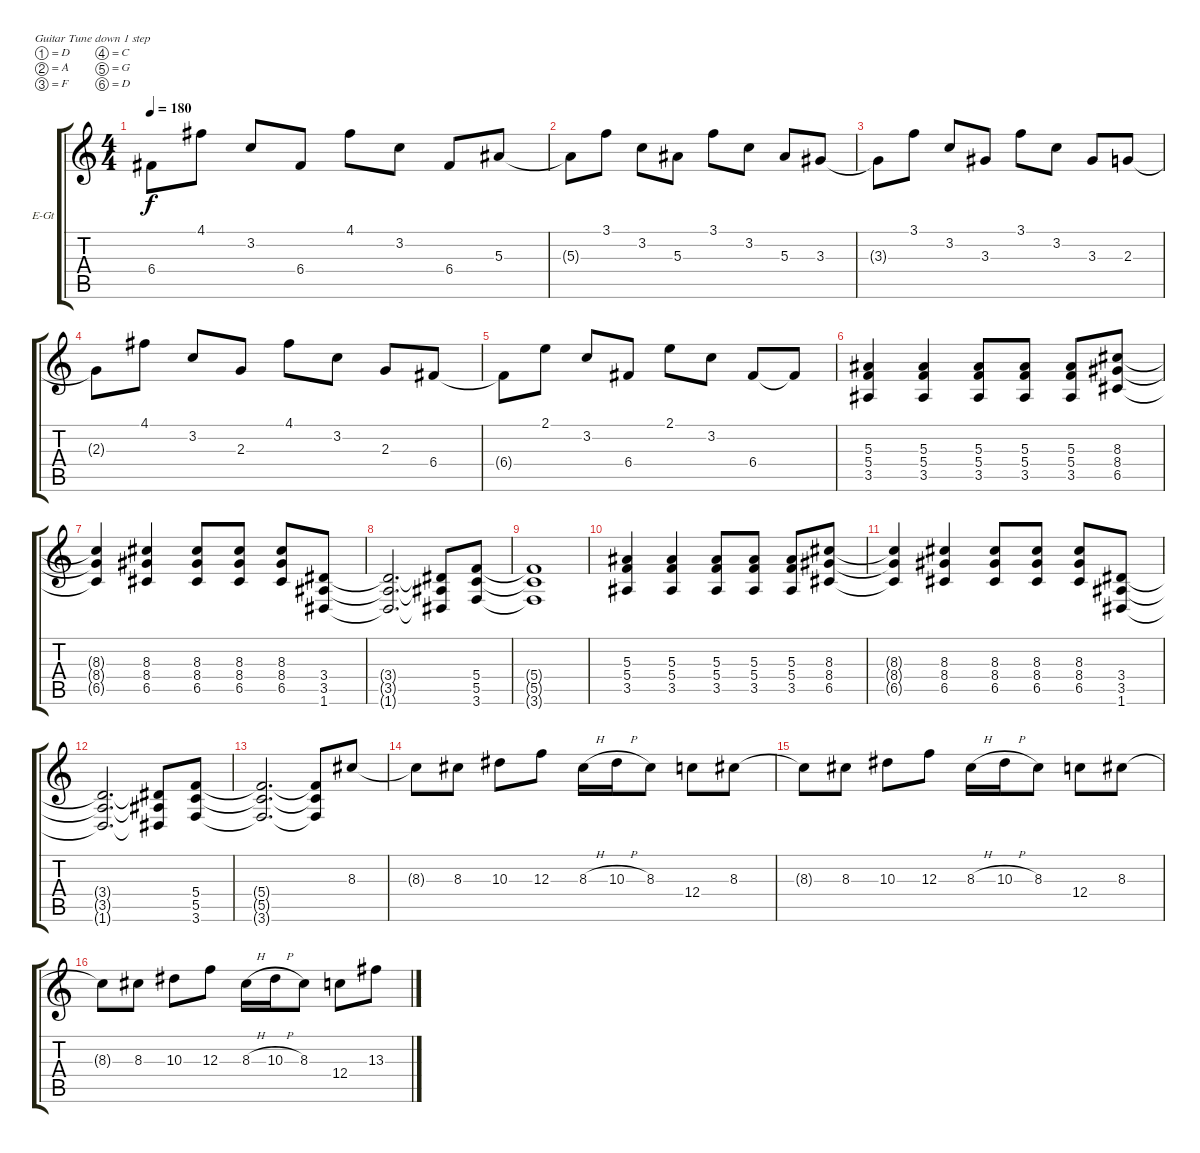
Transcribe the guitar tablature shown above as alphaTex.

\bracketExtendMode groupsimilarinstruments
\firstSystemTrackNameOrientation horizontal
\otherSystemsTrackNameOrientation horizontal
\track ("Guitar 1" "E-Gt") {instrument distortionguitar}
\staff {score tabs}
\tuning (D4 A3 F3 C3 G2 D2)
\ts (4 4)
\tempo 180
\clef g2
\ks c
6.4{t}.8{dy f} 4.1.8 3.2.8 6.4.8 4.1.8 3.2.8 6.4.8 5.3.8 |
5.3{t}.8 3.1.8 3.2.8 5.3.8 3.1.8 3.2.8 5.3.8 3.3.8 |
3.3{t}.8 3.1.8 3.2.8 3.3.8 3.1.8 3.2.8 3.3.8 2.3.8 |
2.3{t}.8 4.1.8 3.2.8 2.3.8 4.1.8 3.2.8 2.3.8 6.4.8 |
6.4{t}.8 2.1.8 3.2.8 6.4.8 2.1.8 3.2.8 6.4.8 6.4{t}.8 |
(5.3 5.4 3.5).4 (5.3 5.4 3.5).4 (5.3 5.4 3.5).8 (5.3 5.4 3.5).8 (5.3 5.4 3.5).8 (8.3 8.4 6.5).8 |
(8.3{t} 8.4{t} 6.5{t}).4 (8.3 8.4 6.5).4 (8.3 8.4 6.5).8 (8.3 8.4 6.5).8 (8.3 8.4 6.5).8 (3.4 3.5 1.6).8 |
(3.4{t} 3.5{t} 1.6{t}).2{d} (3.4{t} 3.5{t} 1.6{t}).8 (5.4 5.5 3.6).8 |
(5.4{t} 5.5{t} 3.6{t}).1 |
(5.3 5.4 3.5).4 (5.3 5.4 3.5).4 (5.3 5.4 3.5).8 (5.3 5.4 3.5).8 (5.3 5.4 3.5).8 (8.3 8.4 6.5).8 |
(8.3{t} 8.4{t} 6.5{t}).4 (8.3 8.4 6.5).4 (8.3 8.4 6.5).8 (8.3 8.4 6.5).8 (8.3 8.4 6.5).8 (3.4 3.5 1.6).8 |
(3.4{t} 3.5{t} 1.6{t}).2{d} (3.4{t} 3.5{t} 1.6{t}).8 (5.4 5.5 3.6).8 |
(5.4{t} 5.5{t} 3.6{t}).2{d} (3.6{t} 5.5{t} 5.4{t}).8 8.3.8 |
8.3{t}.8 8.3.8 10.3.8 12.3.8 8.3{h}.16 10.3{h}.16 8.3.8 12.4.8 8.3.8 |
8.3{t}.8 8.3.8 10.3.8 12.3.8 8.3{h}.16 10.3{h}.16 8.3.8 12.4.8 8.3.8 |
8.3{t}.8 8.3.8 10.3.8 12.3.8 8.3{h}.16 10.3{h}.16 8.3.8 12.4.8 13.3.8
